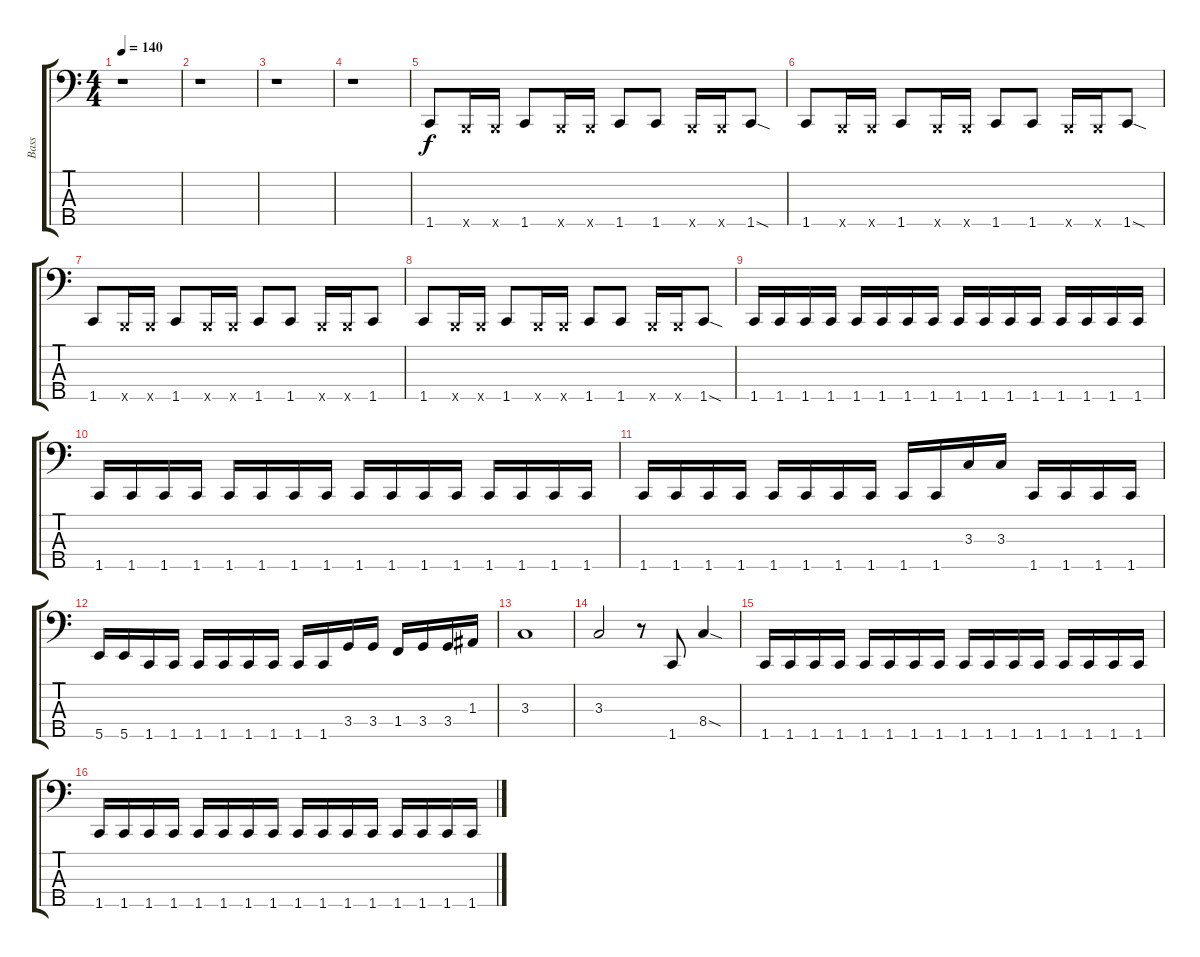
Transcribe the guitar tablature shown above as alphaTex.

\track ("Bass" "Bass") {instrument electricbasspick}
\staff {score tabs}
\tuning (G2 D2 A1 E1 B0) {hide}
\ts (4 4)
\tempo 140
\clef f4
\ks c
r.1{dy f instrument electricbasspick} |
r.1 |
r.1 |
r.1 |
1.5.8 0.5{x}.16 0.5{x}.16 1.5.8 0.5{x}.16 0.5{x}.16 1.5.8 1.5.8 0.5{x}.16 0.5{x}.16 1.5{sod}.8 |
1.5.8 0.5{x}.16 0.5{x}.16 1.5.8 0.5{x}.16 0.5{x}.16 1.5.8 1.5.8 0.5{x}.16 0.5{x}.16 1.5{sod}.8 |
1.5.8 0.5{x}.16 0.5{x}.16 1.5.8 0.5{x}.16 0.5{x}.16 1.5.8 1.5.8 0.5{x}.16 0.5{x}.16 1.5.8 |
1.5.8 0.5{x}.16 0.5{x}.16 1.5.8 0.5{x}.16 0.5{x}.16 1.5.8 1.5.8 0.5{x}.16 0.5{x}.16 1.5{sod}.8 |
1.5.16 1.5.16 1.5.16 1.5.16 1.5.16 1.5.16 1.5.16 1.5.16 1.5.16 1.5.16 1.5.16 1.5.16 1.5.16 1.5.16 1.5.16 1.5.16 |
1.5.16 1.5.16 1.5.16 1.5.16 1.5.16 1.5.16 1.5.16 1.5.16 1.5.16 1.5.16 1.5.16 1.5.16 1.5.16 1.5.16 1.5.16 1.5.16 |
1.5.16 1.5.16 1.5.16 1.5.16 1.5.16 1.5.16 1.5.16 1.5.16 1.5.16 1.5.16 3.3.16 3.3.16 1.5.16 1.5.16 1.5.16 1.5.16 |
5.5.16 5.5.16 1.5.16 1.5.16 1.5.16 1.5.16 1.5.16 1.5.16 1.5.16 1.5.16 3.4.16 3.4.16 1.4.16 3.4.16 3.4.16 1.3.16 |
3.3.1 |
3.3.2 r.8 1.5.8 8.4{sod}.4 |
1.5.16 1.5.16 1.5.16 1.5.16 1.5.16 1.5.16 1.5.16 1.5.16 1.5.16 1.5.16 1.5.16 1.5.16 1.5.16 1.5.16 1.5.16 1.5.16 |
1.5.16 1.5.16 1.5.16 1.5.16 1.5.16 1.5.16 1.5.16 1.5.16 1.5.16 1.5.16 1.5.16 1.5.16 1.5.16 1.5.16 1.5.16 1.5.16
